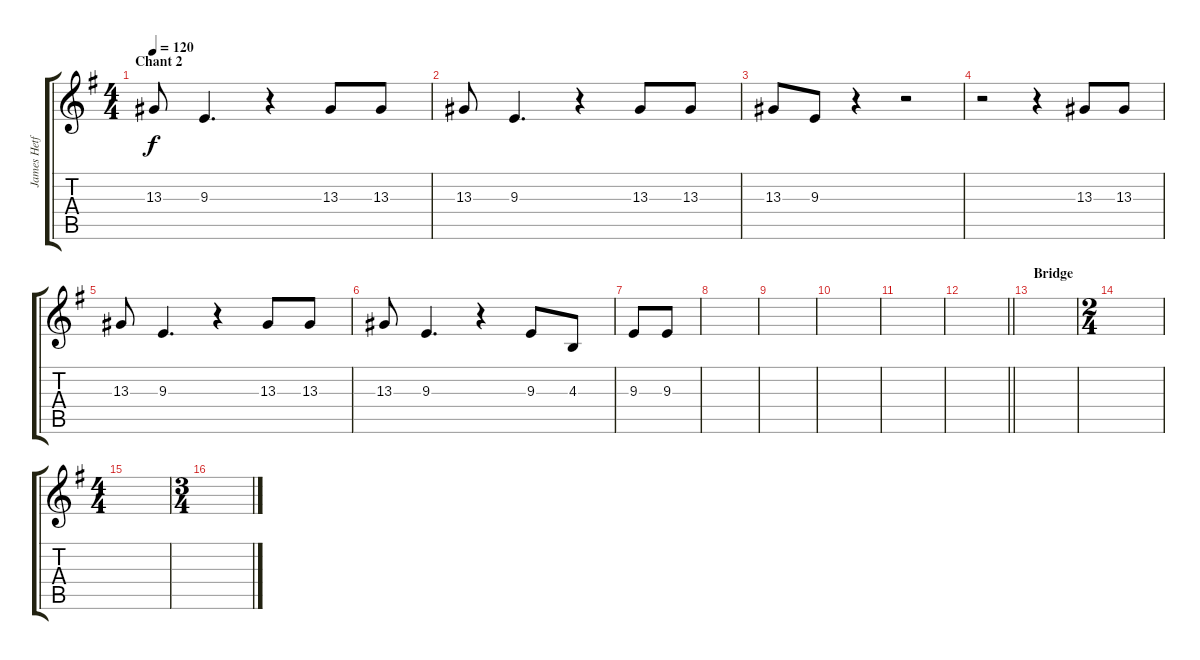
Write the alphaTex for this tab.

\track ("James Hetfield Backup Chant" "James Hetf") {instrument lead2sawtooth}
\staff {score tabs}
\tuning (E4 B3 G3 D3 A2 E2) {hide}
\ts (4 4)
\section ("" "Chant 2")
\tempo 120
\clef g2
\ks g
13.3.8{dy f} 9.3.4{d} r.4 13.3.8 13.3.8 |
13.3.8 9.3.4{d} r.4 13.3.8 13.3.8 |
13.3.8 9.3.8 r.4 r.2 |
r.2 r.4 13.3.8 13.3.8 |
13.3.8 9.3.4{d} r.4 13.3.8 13.3.8 |
13.3.8 9.3.4{d} r.4 9.3.8 4.3.8 |
9.3.8 9.3.8 |
|
|
|
|
\barLineRight lightlight
|
\section ("" "Bridge")
|
\ts (2 4)
|
\ts (4 4)
|
\ts (3 4)
